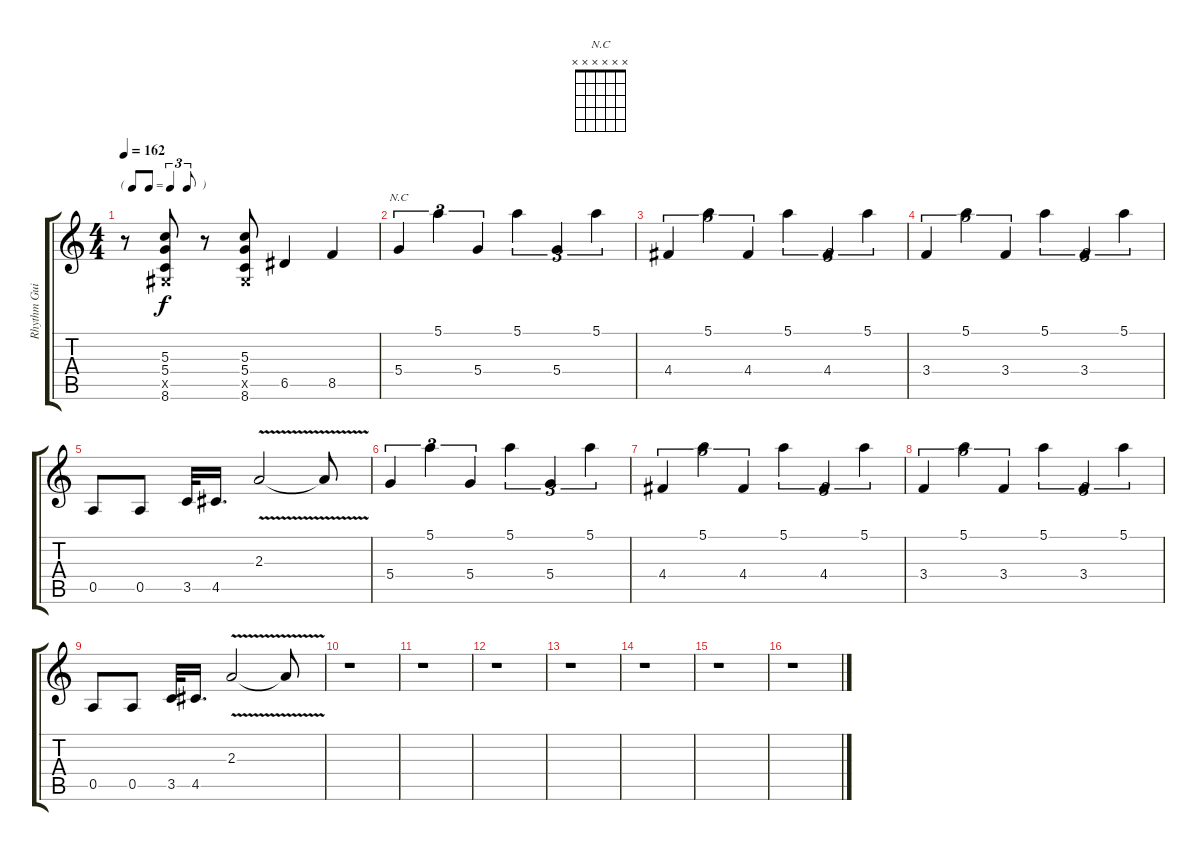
\track ("Rhythm Guitar (Left)" "Rhythm Gui") {instrument distortionguitar}
\staff {score tabs}
\tuning (E4 B3 G3 D3 A2 E2) {hide}
\chord ("N.C" x x x x x x)
\ts (4 4)
\tf triplet8th
\tempo 162
\clef g2
\ks c
r.8{dy f} (5.3 5.4 -1.5{x} 8.6).8 r.8 (5.3 5.4 -1.5{x} 8.6).8 6.5.4 8.5.4 |
5.4.4{tu (3 2) ch "N.C"} 5.1.4{tu (3 2)} 5.4.4{tu (3 2)} 5.1.4{tu (3 2)} 5.4.4{tu (3 2)} 5.1.4{tu (3 2)} |
4.4.4{tu (3 2)} 5.1.4{tu (3 2)} 4.4.4{tu (3 2)} 5.1.4{tu (3 2)} 4.4.4{tu (3 2)} 5.1.4{tu (3 2)} |
3.4.4{tu (3 2)} 5.1.4{tu (3 2)} 3.4.4{tu (3 2)} 5.1.4{tu (3 2)} 3.4.4{tu (3 2)} 5.1.4{tu (3 2)} |
0.5.8 0.5.8 3.5.32 4.5.16{d} 2.3{v}.2 2.3{t}.8 |
5.4.4{tu (3 2)} 5.1.4{tu (3 2)} 5.4.4{tu (3 2)} 5.1.4{tu (3 2)} 5.4.4{tu (3 2)} 5.1.4{tu (3 2)} |
4.4.4{tu (3 2)} 5.1.4{tu (3 2)} 4.4.4{tu (3 2)} 5.1.4{tu (3 2)} 4.4.4{tu (3 2)} 5.1.4{tu (3 2)} |
3.4.4{tu (3 2)} 5.1.4{tu (3 2)} 3.4.4{tu (3 2)} 5.1.4{tu (3 2)} 3.4.4{tu (3 2)} 5.1.4{tu (3 2)} |
0.5.8 0.5.8 3.5.32 4.5.16{d} 2.3{v}.2 2.3{t}.8 |
r.1 |
r.1 |
r.1 |
r.1 |
r.1 |
r.1 |
r.1
